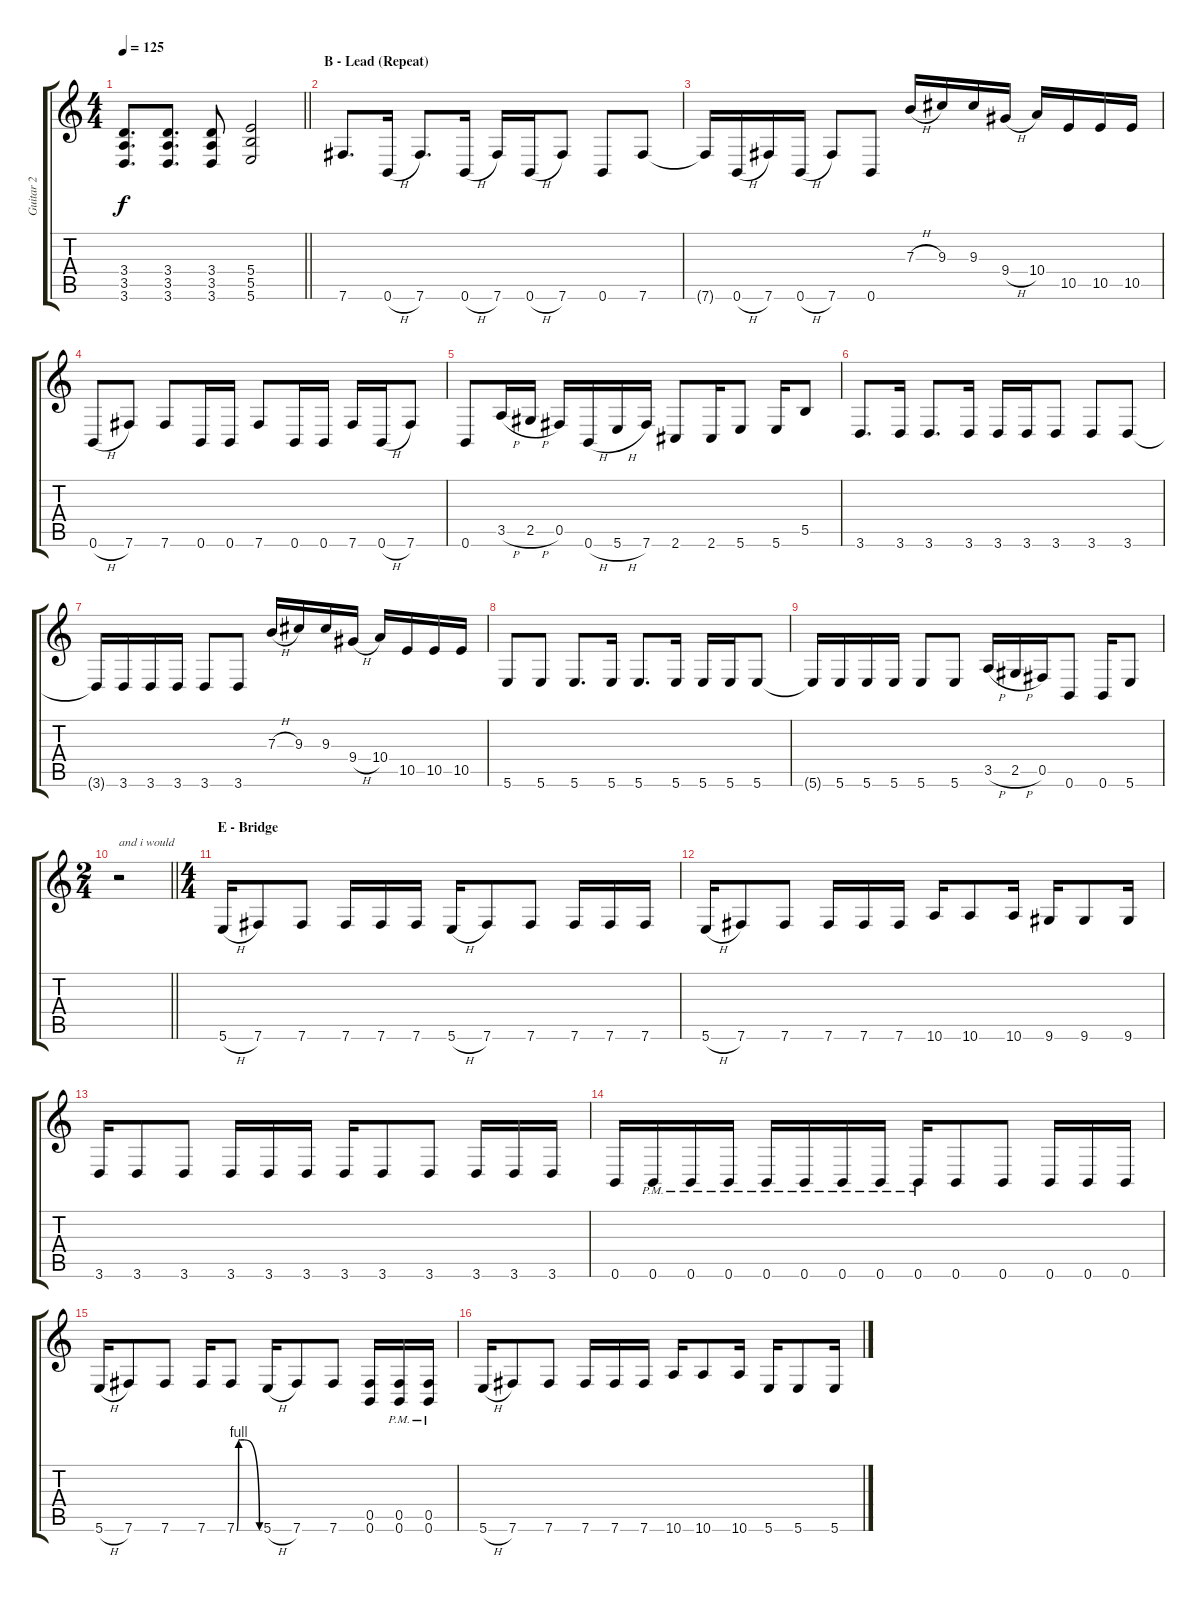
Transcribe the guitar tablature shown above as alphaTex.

\track ("Guitar 2" "Guitar 2") {instrument distortionguitar}
\staff {score tabs}
\tuning (Db4 Ab3 E3 B2 Gb2 B1) {hide}
\ts (4 4)
\tempo 125
\clef g2
\barLineRight lightlight
\ks c
(3.4 3.5 3.6).8{d dy f} (3.4 3.5 3.6).8{d} (3.4 3.5 3.6).8 (5.4 5.5 5.6).2 |
\section ("" "B - Lead (Repeat)")
7.6.8{d} 0.6{h}.16 7.6.8{d} 0.6{h}.16 7.6.16 0.6{h}.16 7.6.8 0.6.8 7.6.8 |
7.6{t}.16 0.6{h}.16 7.6.16 0.6{h}.16 7.6.8 0.6.8 7.3{h}.16 9.3.16 9.3.16 9.4{h}.16 10.4.16 10.5.16 10.5.16 10.5.16 |
0.6{h}.8 7.6.8 7.6.8 0.6.16 0.6.16 7.6.8 0.6.16 0.6.16 7.6.16 0.6{h}.16 7.6.8 |
0.6.8 3.5{h}.16 2.5{h}.16 0.5.16 0.6{h}.16 5.6{h}.16 7.6.16 2.6.8 2.6.16 5.6.8 5.6.16 5.5.8 |
3.6.8{d} 3.6.16 3.6.8{d} 3.6.16 3.6.16 3.6.16 3.6.8 3.6.8 3.6.8 |
3.6{t}.16 3.6.16 3.6.16 3.6.16 3.6.8 3.6.8 7.3{h}.16 9.3.16 9.3.16 9.4{h}.16 10.4.16 10.5.16 10.5.16 10.5.16 |
5.6.8 5.6.8 5.6.8{d} 5.6.16 5.6.8{d} 5.6.16 5.6.16 5.6.16 5.6.8 |
5.6{t}.16 5.6.16 5.6.16 5.6.16 5.6.8 5.6.8 3.5{h}.16 2.5{h}.16 0.5.16 0.6.8 0.6.16 5.6.8 |
\ts (2 4)
\barLineRight lightlight
r.2{txt "and i would"} |
\ts (4 4)
\section ("" "E - Bridge")
5.6{h}.16 7.6.8 7.6.8 7.6.16 7.6.16 7.6.16 5.6{h}.16 7.6.8 7.6.8 7.6.16 7.6.16 7.6.16 |
5.6{h}.16 7.6.8 7.6.8 7.6.16 7.6.16 7.6.16 10.6.16 10.6.8 10.6.16 9.6.16 9.6.8 9.6.16 |
3.6.16 3.6.8 3.6.8 3.6.16 3.6.16 3.6.16 3.6.16 3.6.8 3.6.8 3.6.16 3.6.16 3.6.16 |
0.6.16 0.6{pm}.16 0.6{pm}.16 0.6{pm}.16 0.6{pm}.16 0.6{pm}.16 0.6{pm}.16 0.6{pm}.16 0.6{pm}.16 0.6.8 0.6.8 0.6.16 0.6.16 0.6.16 |
5.6{h}.16 7.6.8 7.6.8 7.6.16 7.6{be (custom 0 0 5 4 10 4 20 4 60 0)}.8 5.6{h}.16 7.6.8 7.6.8 (0.5 0.6).16 (0.5{pm} 0.6{pm}).16 (0.5{pm} 0.6{pm}).16 |
5.6{h}.16 7.6.8 7.6.8 7.6.16 7.6.16 7.6.16 10.6.16 10.6.8 10.6.16 5.6.16 5.6.8 5.6.16
